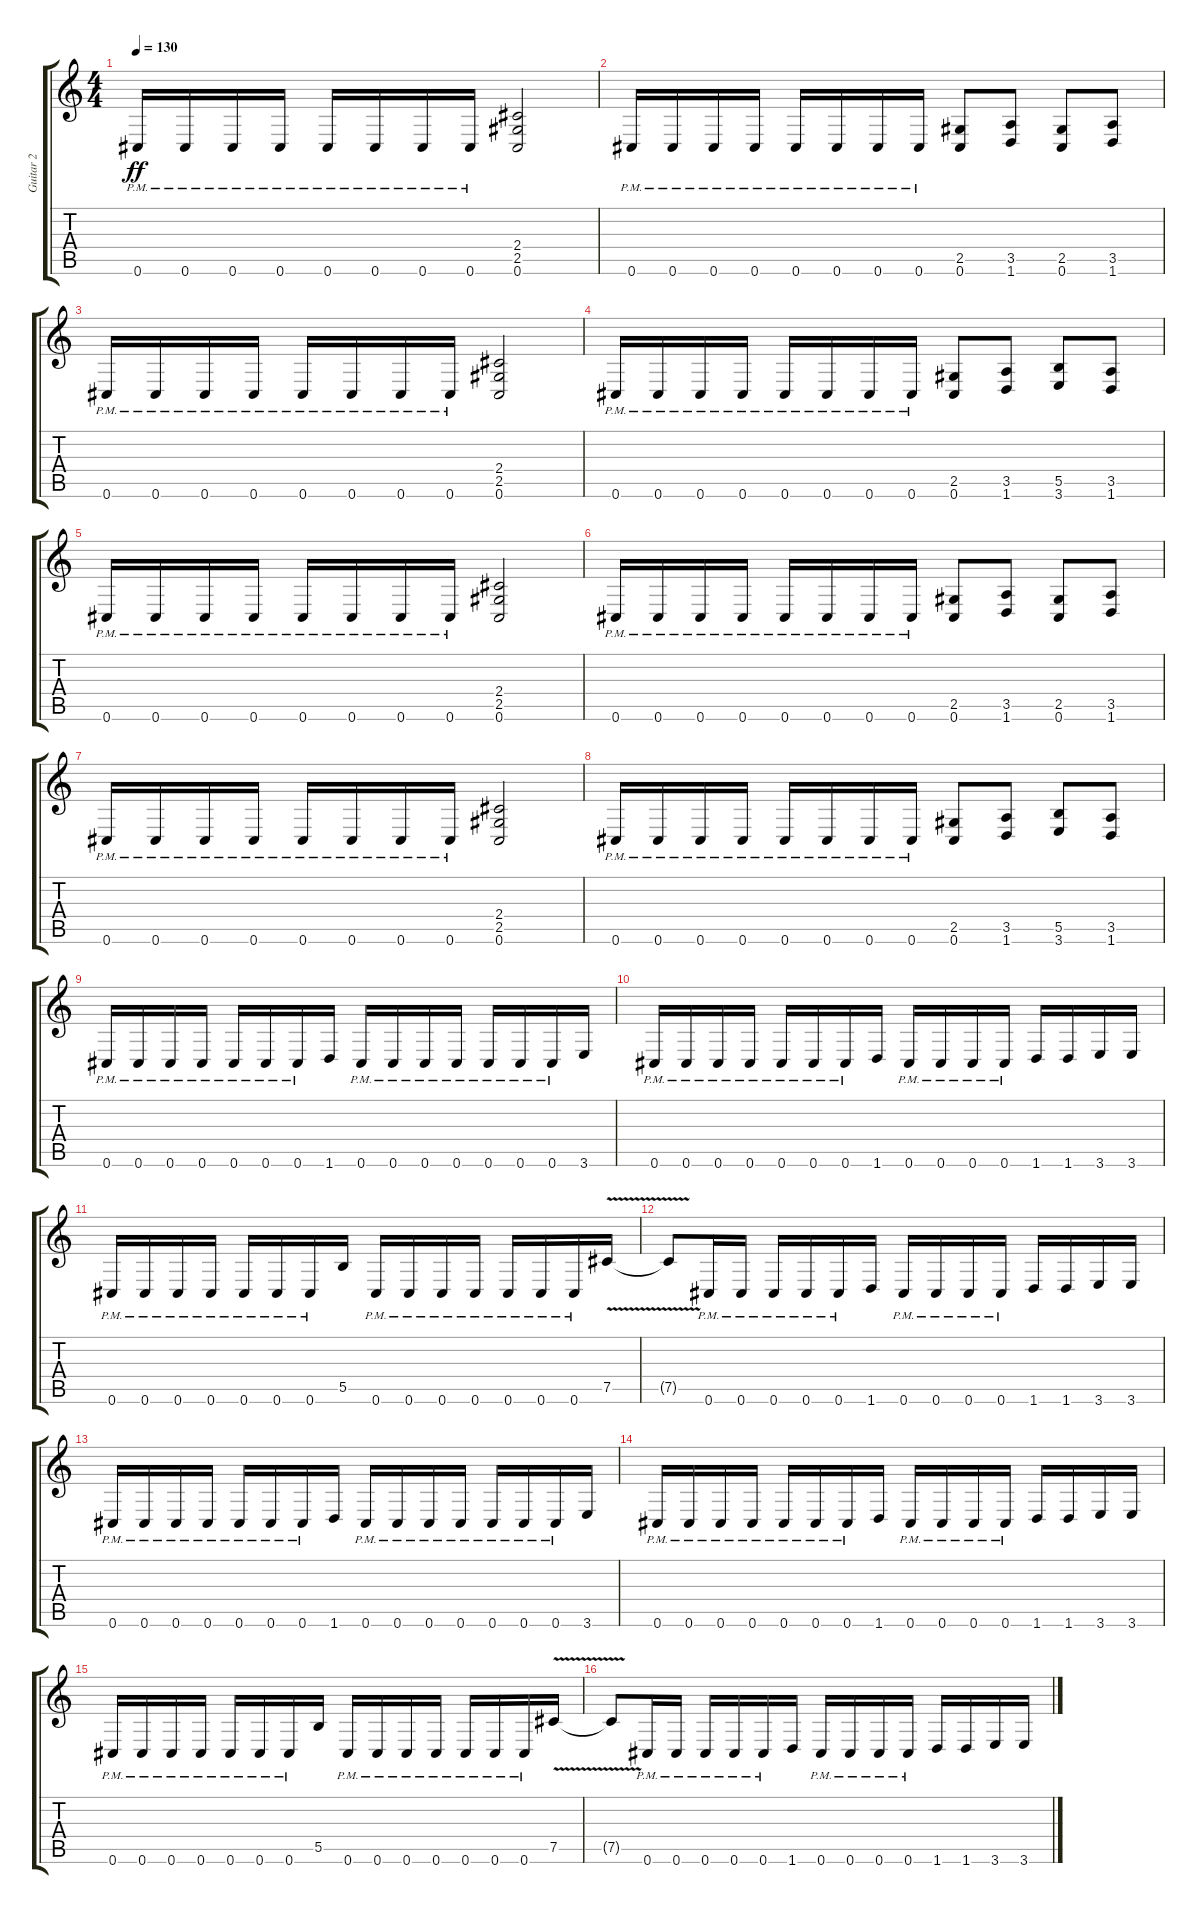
\track ("Guitar 2" "Guitar 2") {instrument distortionguitar}
\staff {score tabs}
\tuning (Db4 Ab3 E3 B2 Gb2 Db2) {hide}
\ts (4 4)
\tempo 130
\clef g2
\ks c
0.6{pm}.16{dy ff} 0.6{pm}.16 0.6{pm}.16 0.6{pm}.16 0.6{pm}.16 0.6{pm}.16 0.6{pm}.16 0.6{pm}.16 (2.4 2.5 0.6).2 |
0.6{pm}.16 0.6{pm}.16 0.6{pm}.16 0.6{pm}.16 0.6{pm}.16 0.6{pm}.16 0.6{pm}.16 0.6{pm}.16 (2.5 0.6).8 (3.5 1.6).8 (2.5 0.6).8 (3.5 1.6).8 |
0.6{pm}.16 0.6{pm}.16 0.6{pm}.16 0.6{pm}.16 0.6{pm}.16 0.6{pm}.16 0.6{pm}.16 0.6{pm}.16 (2.4 2.5 0.6).2 |
0.6{pm}.16 0.6{pm}.16 0.6{pm}.16 0.6{pm}.16 0.6{pm}.16 0.6{pm}.16 0.6{pm}.16 0.6{pm}.16 (2.5 0.6).8 (3.5 1.6).8 (5.5 3.6).8 (3.5 1.6).8 |
0.6{pm}.16 0.6{pm}.16 0.6{pm}.16 0.6{pm}.16 0.6{pm}.16 0.6{pm}.16 0.6{pm}.16 0.6{pm}.16 (2.4 2.5 0.6).2 |
0.6{pm}.16 0.6{pm}.16 0.6{pm}.16 0.6{pm}.16 0.6{pm}.16 0.6{pm}.16 0.6{pm}.16 0.6{pm}.16 (2.5 0.6).8 (3.5 1.6).8 (2.5 0.6).8 (3.5 1.6).8 |
0.6{pm}.16 0.6{pm}.16 0.6{pm}.16 0.6{pm}.16 0.6{pm}.16 0.6{pm}.16 0.6{pm}.16 0.6{pm}.16 (2.4 2.5 0.6).2 |
0.6{pm}.16 0.6{pm}.16 0.6{pm}.16 0.6{pm}.16 0.6{pm}.16 0.6{pm}.16 0.6{pm}.16 0.6{pm}.16 (2.5 0.6).8 (3.5 1.6).8 (5.5 3.6).8 (3.5 1.6).8 |
0.6{pm}.16 0.6{pm}.16 0.6{pm}.16 0.6{pm}.16 0.6{pm}.16 0.6{pm}.16 0.6{pm}.16 1.6.16 0.6{pm}.16 0.6{pm}.16 0.6{pm}.16 0.6{pm}.16 0.6{pm}.16 0.6{pm}.16 0.6{pm}.16 3.6.16 |
0.6{pm}.16 0.6{pm}.16 0.6{pm}.16 0.6{pm}.16 0.6{pm}.16 0.6{pm}.16 0.6{pm}.16 1.6.16 0.6{pm}.16 0.6{pm}.16 0.6{pm}.16 0.6{pm}.16 1.6.16 1.6.16 3.6.16 3.6.16 |
0.6{pm}.16 0.6{pm}.16 0.6{pm}.16 0.6{pm}.16 0.6{pm}.16 0.6{pm}.16 0.6{pm}.16 5.5.16 0.6{pm}.16 0.6{pm}.16 0.6{pm}.16 0.6{pm}.16 0.6{pm}.16 0.6{pm}.16 0.6{pm}.16 7.5{v}.16 |
7.5{t}.8 0.6{pm}.16 0.6{pm}.16 0.6{pm}.16 0.6{pm}.16 0.6{pm}.16 1.6.16 0.6{pm}.16 0.6{pm}.16 0.6{pm}.16 0.6{pm}.16 1.6.16 1.6.16 3.6.16 3.6.16 |
0.6{pm}.16 0.6{pm}.16 0.6{pm}.16 0.6{pm}.16 0.6{pm}.16 0.6{pm}.16 0.6{pm}.16 1.6.16 0.6{pm}.16 0.6{pm}.16 0.6{pm}.16 0.6{pm}.16 0.6{pm}.16 0.6{pm}.16 0.6{pm}.16 3.6.16 |
0.6{pm}.16 0.6{pm}.16 0.6{pm}.16 0.6{pm}.16 0.6{pm}.16 0.6{pm}.16 0.6{pm}.16 1.6.16 0.6{pm}.16 0.6{pm}.16 0.6{pm}.16 0.6{pm}.16 1.6.16 1.6.16 3.6.16 3.6.16 |
0.6{pm}.16 0.6{pm}.16 0.6{pm}.16 0.6{pm}.16 0.6{pm}.16 0.6{pm}.16 0.6{pm}.16 5.5.16 0.6{pm}.16 0.6{pm}.16 0.6{pm}.16 0.6{pm}.16 0.6{pm}.16 0.6{pm}.16 0.6{pm}.16 7.5{v}.16 |
7.5{t}.8 0.6{pm}.16 0.6{pm}.16 0.6{pm}.16 0.6{pm}.16 0.6{pm}.16 1.6.16 0.6{pm}.16 0.6{pm}.16 0.6{pm}.16 0.6{pm}.16 1.6.16 1.6.16 3.6.16 3.6.16
